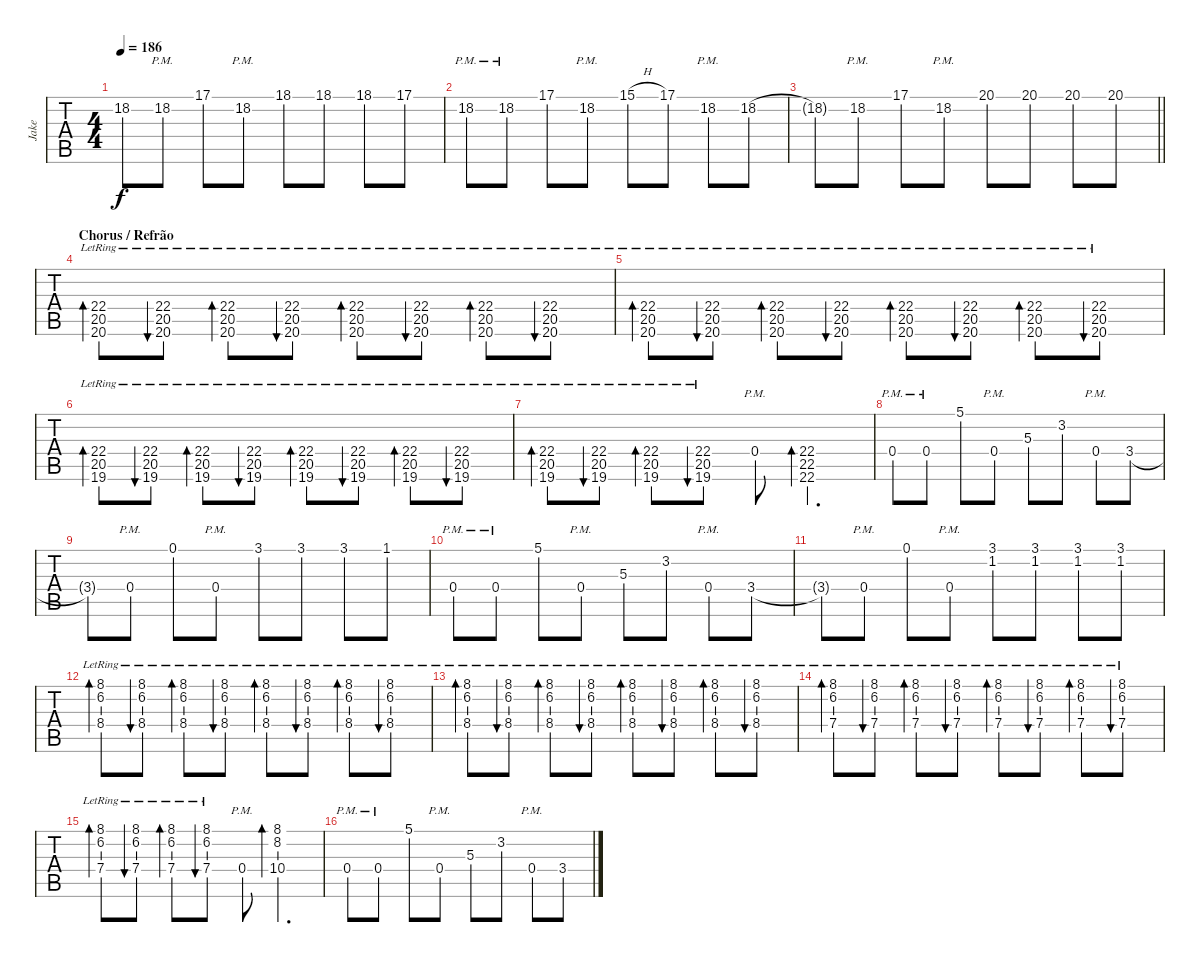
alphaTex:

\track ("Jake" "Jake") {instrument electricguitarjazz}
\staff {tabs}
\tuning (Eb4 Bb3 Gb3 Db3 Ab2 Db2) {hide}
\ts (4 4)
\tempo 186
\clef g2
\ks c
18.2{t}.8{dy f} 18.2{pm}.8 17.1.8 18.2{pm}.8 18.1.8 18.1.8 18.1.8 17.1.8 |
18.2{pm}.8 18.2{pm}.8 17.1.8 18.2{pm}.8 15.1{h}.8 17.1.8 18.2{pm}.8 18.2.8 |
\barLineRight lightlight
18.2{t}.8 18.2{pm}.8 17.1.8 18.2{pm}.8 20.1.8 20.1.8 20.1.8 20.1.8 |
\section ("" "Chorus / Refrão")
(22.4{lr} 20.5{lr} 20.6{lr}).8{bd 60} (22.4{lr} 20.5{lr} 20.6{lr}).8{bu 60} (22.4{lr} 20.5{lr} 20.6{lr}).8{bd 60} (22.4{lr} 20.5{lr} 20.6{lr}).8{bu 60} (22.4{lr} 20.5{lr} 20.6{lr}).8{bd 60} (22.4{lr} 20.5{lr} 20.6{lr}).8{bu 60} (22.4{lr} 20.5{lr} 20.6{lr}).8{bd 60} (22.4{lr} 20.5{lr} 20.6{lr}).8{bu 60} |
(22.4{lr} 20.5{lr} 20.6{lr}).8{bd 60} (22.4{lr} 20.5{lr} 20.6{lr}).8{bu 60} (22.4{lr} 20.5{lr} 20.6{lr}).8{bd 60} (22.4{lr} 20.5{lr} 20.6{lr}).8{bu 60} (22.4{lr} 20.5{lr} 20.6{lr}).8{bd 60} (22.4{lr} 20.5{lr} 20.6{lr}).8{bu 60} (22.4{lr} 20.5{lr} 20.6{lr}).8{bd 60} (22.4{lr} 20.5{lr} 20.6{lr}).8{bu 60} |
(22.4{lr} 20.5{lr} 19.6{lr}).8{bd 60} (22.4{lr} 20.5{lr} 19.6{lr}).8{bu 60} (22.4{lr} 20.5{lr} 19.6{lr}).8{bd 60} (22.4{lr} 20.5{lr} 19.6{lr}).8{bu 60} (22.4{lr} 20.5{lr} 19.6{lr}).8{bd 60} (22.4{lr} 20.5{lr} 19.6{lr}).8{bu 60} (22.4{lr} 20.5{lr} 19.6{lr}).8{bd 60} (22.4{lr} 20.5{lr} 19.6{lr}).8{bu 60} |
(22.4{lr} 20.5{lr} 19.6{lr}).8{bd 60} (22.4{lr} 20.5{lr} 19.6{lr}).8{bu 60} (22.4{lr} 20.5{lr} 19.6{lr}).8{bd 60} (22.4{lr} 20.5{lr} 19.6{lr}).8{bu 60} 0.4{pm}.8 (22.4 22.5 22.6).4{d bd 60} |
0.4{pm}.8 0.4{pm}.8 5.1.8 0.4{pm}.8 5.3.8 3.2.8 0.4{pm}.8 3.4.8 |
3.4{t}.8 0.4{pm}.8 0.1.8 0.4{pm}.8 3.1.8 3.1.8 3.1.8 1.1.8 |
0.4{pm}.8 0.4{pm}.8 5.1.8 0.4{pm}.8 5.3.8 3.2.8 0.4{pm}.8 3.4.8 |
3.4{t}.8 0.4{pm}.8 0.1.8 0.4{pm}.8 (3.1 1.2).8 (3.1 1.2).8 (3.1 1.2).8 (3.1 1.2).8 |
(8.1{lr} 6.2{lr} 8.4{lr}).8{bd 60} (8.1{lr} 6.2{lr} 8.4{lr}).8{bu 60} (8.1{lr} 6.2{lr} 8.4{lr}).8{bd 60} (8.1{lr} 6.2{lr} 8.4{lr}).8{bu 60} (8.1{lr} 6.2{lr} 8.4{lr}).8{bd 60} (8.1{lr} 6.2{lr} 8.4{lr}).8{bu 60} (8.1{lr} 6.2{lr} 8.4{lr}).8{bd 60} (8.1{lr} 6.2{lr} 8.4{lr}).8{bu 60} |
(8.1{lr} 6.2{lr} 8.4{lr}).8{bd 60} (8.1{lr} 6.2{lr} 8.4{lr}).8{bu 60} (8.1{lr} 6.2{lr} 8.4{lr}).8{bd 60} (8.1{lr} 6.2{lr} 8.4{lr}).8{bu 60} (8.1{lr} 6.2{lr} 8.4{lr}).8{bd 60} (8.1{lr} 6.2{lr} 8.4{lr}).8{bu 60} (8.1{lr} 6.2{lr} 8.4{lr}).8{bd 60} (8.1{lr} 6.2{lr} 8.4{lr}).8{bu 60} |
(8.1{lr} 6.2{lr} 7.4{lr}).8{bd 60} (8.1{lr} 6.2{lr} 7.4{lr}).8{bu 60} (8.1{lr} 6.2{lr} 7.4{lr}).8{bd 60} (8.1{lr} 6.2{lr} 7.4{lr}).8{bu 60} (8.1{lr} 6.2{lr} 7.4{lr}).8{bd 60} (8.1{lr} 6.2{lr} 7.4{lr}).8{bu 60} (8.1{lr} 6.2{lr} 7.4{lr}).8{bd 60} (8.1{lr} 6.2{lr} 7.4{lr}).8{bu 60} |
(8.1{lr} 6.2{lr} 7.4{lr}).8{bd 60} (8.1{lr} 6.2{lr} 7.4{lr}).8{bu 60} (8.1{lr} 6.2{lr} 7.4{lr}).8{bd 60} (8.1{lr} 6.2{lr} 7.4{lr}).8{bu 60} 0.4{pm}.8 (8.1 8.2 10.4).4{d bd 60} |
0.4{pm}.8 0.4{pm}.8 5.1.8 0.4{pm}.8 5.3.8 3.2.8 0.4{pm}.8 3.4.8
